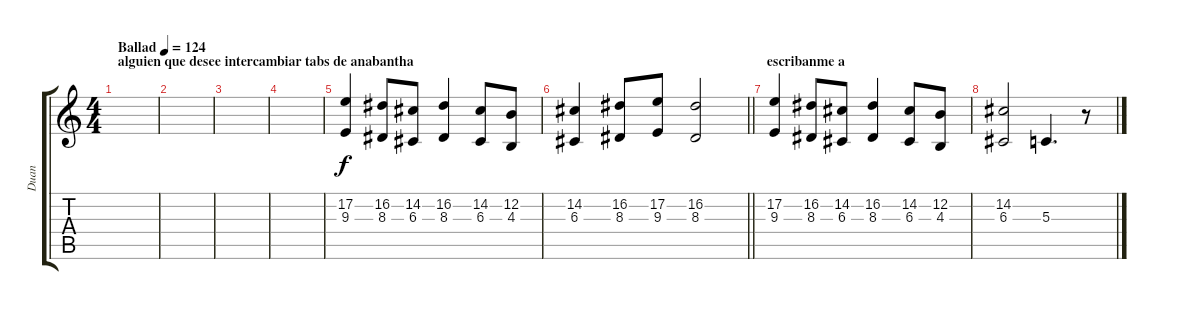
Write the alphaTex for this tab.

\track ("Duan" "Duan") {instrument viola}
\staff {score tabs}
\tuning (E4 B3 G3 D3 A2 E2) {hide}
\ts (4 4)
\section ("" "alguien que desee intercambiar tabs de anabantha")
\tempo (124 "Ballad")
\clef g2
\ks c
|
|
|
|
(17.2 9.3).4 (16.2 8.3).8 (14.2 6.3).8 (16.2 8.3).4 (14.2 6.3).8 (12.2 4.3).8 |
\barLineRight lightlight
(14.2 6.3).4 (16.2 8.3).8 (17.2 9.3).8 (16.2 8.3).2 |
\section ("" "escribanme a")
(17.2 9.3).4 (16.2 8.3).8 (14.2 6.3).8 (16.2 8.3).4 (14.2 6.3).8 (12.2 4.3).8 |
(14.2 6.3).2 5.3.4{d} r.8
